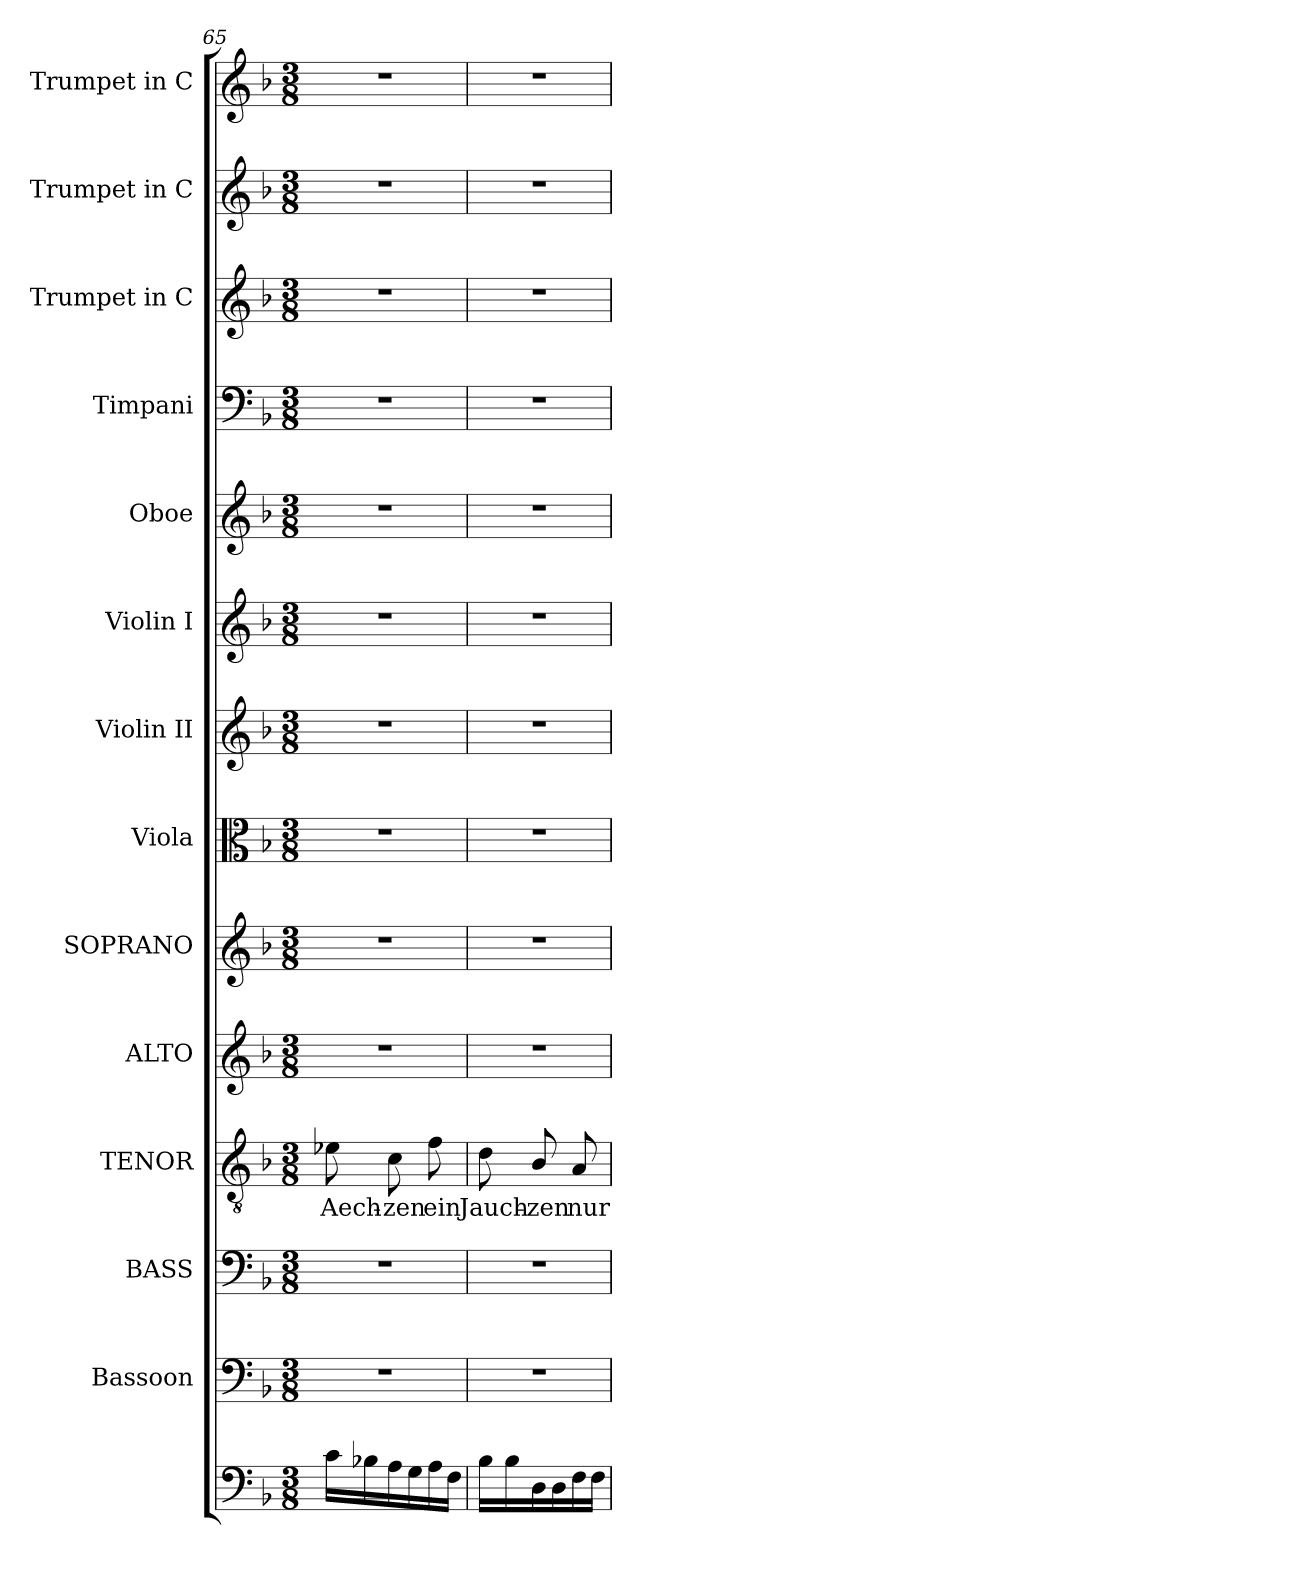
**kern	**kern	**kern	**kern	**text	**kern	**kern	**kern	**kern	**kern	**kern	**kern	**kern	**kern	**kern
*part14	*part13	*part12	*part11	*part11	*part10	*part9	*part8	*part7	*part6	*part5	*part4	*part3	*part2	*part1
*staff14	*staff13	*staff12	*staff11	*staff11	*staff10	*staff9	*staff8	*staff7	*staff6	*staff5	*staff4	*staff3	*staff2	*staff1
*	*I"Bassoon	*I"BASS	*I"TENOR	*	*I"ALTO	*I"SOPRANO	*I"Viola	*I"Violin II	*I"Violin I	*I"Oboe	*I"Timpani	*I"Trumpet in C	*I"Trumpet in C	*I"Trumpet in C
*	*	*	*	*	*I'Alto	*I'Soprano	*I'Viola	*I'Violin II	*I'Violin I	*I'Oboe	*I'Timp.	*	*	*
*clefF4	*clefF4	*clefF4	*clefGv2	*	*clefG2	*clefG2	*clefC3	*clefG2	*clefG2	*clefG2	*clefF4	*clefG2	*clefG2	*clefG2
*	*	*	*ITrd7c12	*	*	*	*	*	*	*	*	*	*	*
*k[b-]	*k[b-]	*k[b-]	*k[b-]	*	*k[b-]	*k[b-]	*k[b-]	*k[b-]	*k[b-]	*k[b-]	*k[b-]	*k[b-]	*k[b-]	*k[b-]
*F:	*F:	*F:	*F:	*	*F:	*F:	*F:	*F:	*F:	*F:	*F:	*F:	*F:	*F:
*M3/8	*M3/8	*M3/8	*M3/8	*	*M3/8	*M3/8	*M3/8	*M3/8	*M3/8	*M3/8	*M3/8	*M3/8	*M3/8	*M3/8
=65	=65	=65	=65	=65	=65	=65	=65	=65	=65	=65	=65	=65	=65	=65
!	!LO:N:vis=1	!LO:N:vis=1	!	!	!	!	!	!	!	!	!	!	!	!
!	!	!	!	!LO:LY:b:color=#000000	!LO:N:vis=1	!LO:N:vis=1	!LO:N:vis=1	!LO:N:vis=1	!LO:N:vis=1	!LO:N:vis=1	!LO:N:vis=1	!LO:N:vis=1	!LO:N:vis=1	!LO:N:vis=1
16ci\LL	4.r	4.r	8E-Xi\	Aech-	4.r	4.r	4.r	4.r	4.r	4.r	4.r	4.r	4.r	4.r
16B-Xi\	.	.	.	.	.	.	.	.	.	.	.	.	.	.
!	!	!	!	!LO:LY:b:color=#000000	!	!	!	!	!	!	!	!	!	!
16Ai\	.	.	8Ci\	-zen	.	.	.	.	.	.	.	.	.	.
16Gi\	.	.	.	.	.	.	.	.	.	.	.	.	.	.
!	!	!	!	!LO:LY:b:color=#000000	!	!	!	!	!	!	!	!	!	!
16Ai\	.	.	8Fi\	ein	.	.	.	.	.	.	.	.	.	.
16Fi\JJ	.	.	.	.	.	.	.	.	.	.	.	.	.	.
=66	=66	=66	=66	=66	=66	=66	=66	=66	=66	=66	=66	=66	=66	=66
!	!LO:N:vis=1	!LO:N:vis=1	!	!	!	!	!	!	!	!	!	!	!	!
!	!	!	!	!LO:LY:b:color=#000000	!LO:N:vis=1	!LO:N:vis=1	!LO:N:vis=1	!LO:N:vis=1	!LO:N:vis=1	!LO:N:vis=1	!LO:N:vis=1	!LO:N:vis=1	!LO:N:vis=1	!LO:N:vis=1
16B-i\LL	4.r	4.r	8Di\	Jauch-	4.r	4.r	4.r	4.r	4.r	4.r	4.r	4.r	4.r	4.r
16B-i\	.	.	.	.	.	.	.	.	.	.	.	.	.	.
!	!	!	!	!LO:LY:b:color=#000000	!	!	!	!	!	!	!	!	!	!
16Di\	.	.	8BB-i/	-zen	.	.	.	.	.	.	.	.	.	.
16Di\	.	.	.	.	.	.	.	.	.	.	.	.	.	.
!	!	!	!	!LO:LY:b:color=#000000	!	!	!	!	!	!	!	!	!	!
16Fi\	.	.	8AAi/	nur	.	.	.	.	.	.	.	.	.	.
16Fi\JJ	.	.	.	.	.	.	.	.	.	.	.	.	.	.
=	=	=	=	=	=	=	=	=	=	=	=	=	=	=
*-	*-	*-	*-	*-	*-	*-	*-	*-	*-	*-	*-	*-	*-	*-
